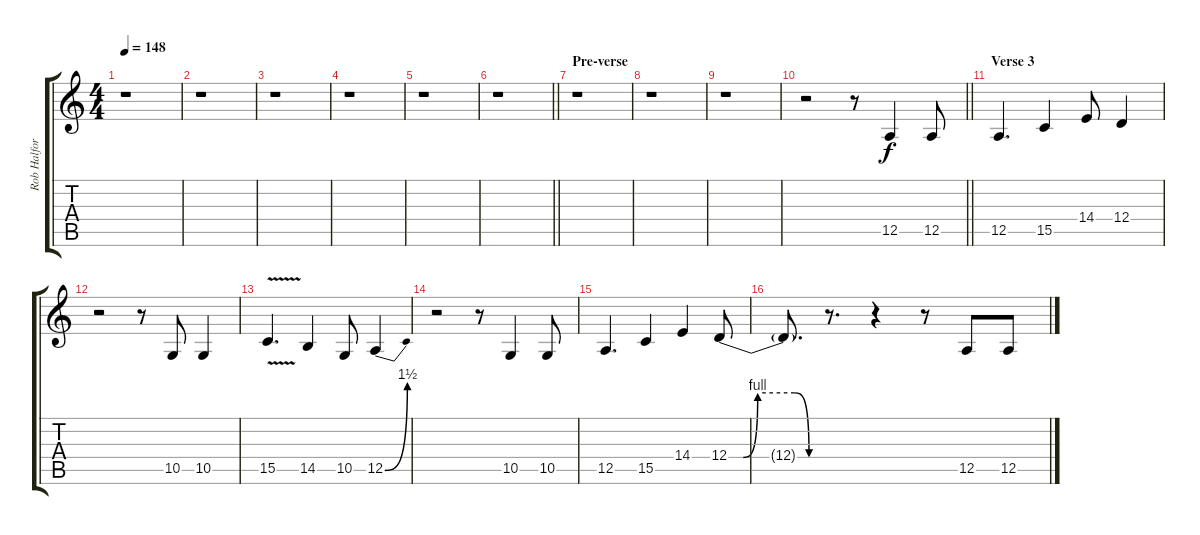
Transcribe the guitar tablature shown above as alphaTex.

\track ("Rob Halford" "Rob Halfor") {instrument violin}
\staff {score tabs}
\tuning (E4 B3 G3 D3 A2 E2) {hide}
\ts (4 4)
\tempo 148
\clef g2
\ks c
r.1{dy f} |
r.1 |
r.1 |
r.1 |
r.1 |
\barLineRight lightlight
r.1 |
\section ("" "Pre-verse")
r.1 |
r.1 |
r.1 |
\barLineRight lightlight
r.2 r.8 12.5.4 12.5.8 |
\section ("" "Verse 3")
12.5.4{d} 15.5.4 14.4.8 12.4.4 |
r.2 r.8 10.5.8 10.5.4 |
15.5{v}.4{d} 14.5.4 10.5.8 12.5{be (bend 0 0 60 6)}.4 |
r.2 r.8 10.5.4 10.5.8 |
12.5.4{d} 15.5.4 14.4.4 12.4{be (custom 0 0 9 0 18 4 41 4 50 0 60 0)}.8 |
12.4{t}.8{d} r.8{d} r.4 r.8 12.5.8 12.5.8
